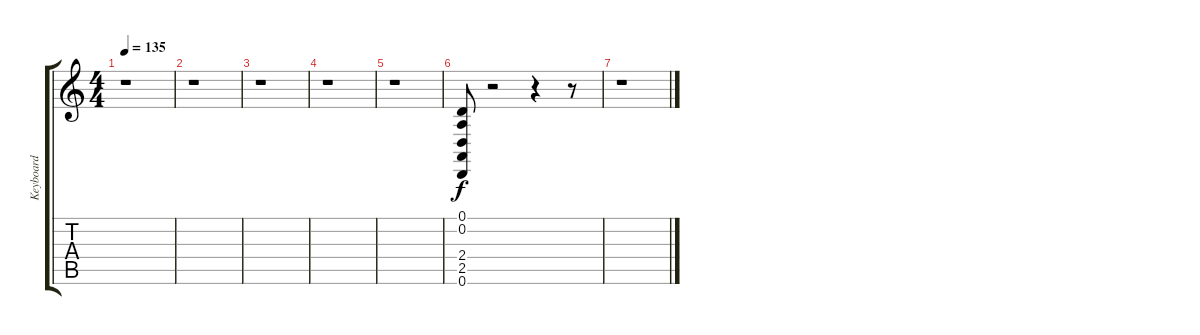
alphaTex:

\track ("Keyboard" "Keyboard") {instrument choiraahs}
\staff {score tabs}
\tuning (D4 A3 F3 C3 G2 D2) {hide}
\ts (4 4)
\tempo 135
\clef g2
\ks c
r.1{dy f} |
r.1 |
r.1 |
r.1 |
r.1 |
(0.1 0.2 2.4 2.5 0.6).8 r.2 r.4 r.8 |
r.1
